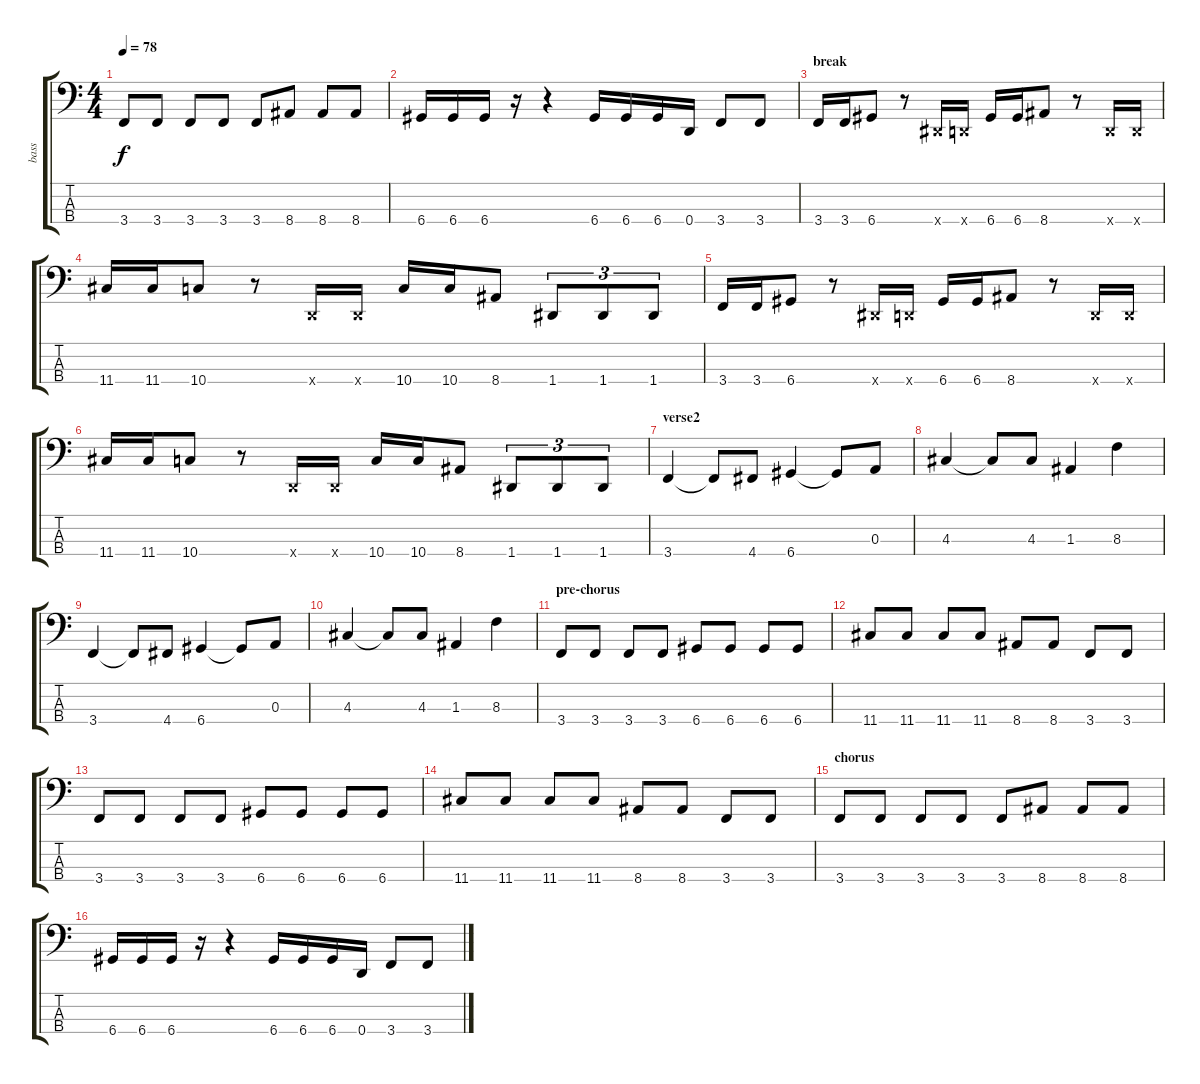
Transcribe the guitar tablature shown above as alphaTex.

\track ("bass" "bass") {instrument electricbassfinger}
\staff {score tabs}
\tuning (G2 D2 A1 D1) {hide}
\ts (4 4)
\tempo 78
\clef f4
\ks c
3.4.8{dy f} 3.4.8 3.4.8 3.4.8 3.4.8 8.4.8 8.4.8 8.4.8 |
6.4.16 6.4.16 6.4.16 r.16 r.4 6.4.16 6.4.16 6.4.16 0.4.16 3.4.8 3.4.8 |
\section ("" "break")
3.4.16 3.4.16 6.4.8 r.8 1.4{x}.16 0.4{x}.16 6.4.16 6.4.16 8.4.8 r.8 0.4{x}.16 0.4{x}.16 |
11.4.16 11.4.16 10.4.8 r.8 0.4{x}.16 0.4{x}.16 10.4.16 10.4.16 8.4.8 1.4.8{tu (3 2)} 1.4.8{tu (3 2)} 1.4.8{tu (3 2)} |
3.4.16 3.4.16 6.4.8 r.8 1.4{x}.16 0.4{x}.16 6.4.16 6.4.16 8.4.8 r.8 0.4{x}.16 0.4{x}.16 |
11.4.16 11.4.16 10.4.8 r.8 0.4{x}.16 0.4{x}.16 10.4.16 10.4.16 8.4.8 1.4.8{tu (3 2)} 1.4.8{tu (3 2)} 1.4.8{tu (3 2)} |
\section ("" "verse2")
3.4.4 3.4{t}.8 4.4.8 6.4.4 6.4{t}.8 0.3.8 |
4.3.4 4.3{t}.8 4.3.8 1.3.4 8.3.4 |
3.4.4 3.4{t}.8 4.4.8 6.4.4 6.4{t}.8 0.3.8 |
4.3.4 4.3{t}.8 4.3.8 1.3.4 8.3.4 |
\section ("" "pre-chorus")
3.4.8 3.4.8 3.4.8 3.4.8 6.4.8 6.4.8 6.4.8 6.4.8 |
11.4.8 11.4.8 11.4.8 11.4.8 8.4.8 8.4.8 3.4.8 3.4.8 |
3.4.8 3.4.8 3.4.8 3.4.8 6.4.8 6.4.8 6.4.8 6.4.8 |
11.4.8 11.4.8 11.4.8 11.4.8 8.4.8 8.4.8 3.4.8 3.4.8 |
\section ("" "chorus")
3.4.8 3.4.8 3.4.8 3.4.8 3.4.8 8.4.8 8.4.8 8.4.8 |
6.4.16 6.4.16 6.4.16 r.16 r.4 6.4.16 6.4.16 6.4.16 0.4.16 3.4.8 3.4.8
